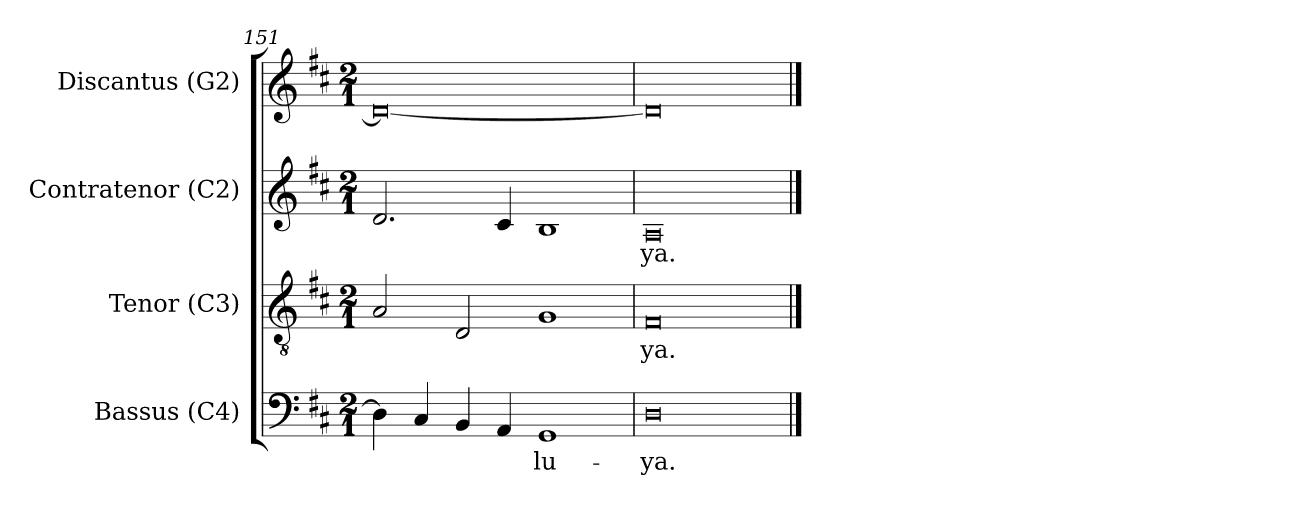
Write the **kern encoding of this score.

**kern	**text	**kern	**text	**kern	**text	**kern
*part4	*part4	*part3	*part3	*part2	*part2	*part1
*staff4	*staff4	*staff3	*staff3	*staff2	*staff2	*staff1
*I"Bassus (C4)	*	*I"Tenor (C3)	*	*I"Contratenor (C2)	*	*I"Discantus (G2)
*I'B.	*	*I'T.	*	*I'C.	*	*I'D.
*clefF4	*	*clefGv2	*	*clefG2	*	*clefG2
*	*	*ITrd7c12	*	*ITrd7c12	*	*
*k[f#c#]	*	*k[f#c#]	*	*k[f#c#]	*	*k[f#c#]
*D:	*	*D:	*	*D:	*	*D:
*M2/1	*	*M2/1	*	*M2/1	*	*M2/1
=151	=151	=151	=151	=151	=151	=151
4Di\]	.	2AAi/	.	2.Di/	.	0di_
4C#i/	.	.	.	.	.	.
4BBi/	.	2DDi/	.	.	.	.
4AAi/	.	.	.	4C#i/	.	.
!	!LO:LY:b:color=#000000	!	!	!	!	!
1GGi	-lu-	1GGi	.	1BBi	.	.
=152	=152	=152	=152	=152	=152	=152
!	!LO:LY:b:color=#000000	!	!	!	!	!
!	!	!	!LO:LY:b:color=#000000	!	!	!
!	!	!	!	!	!LO:LY:b:color=#000000	!
0Di	-ya.	0FF#i	-ya.	0AAi	-ya.	0di]
==	==	==	==	==	==	==
*-	*-	*-	*-	*-	*-	*-
